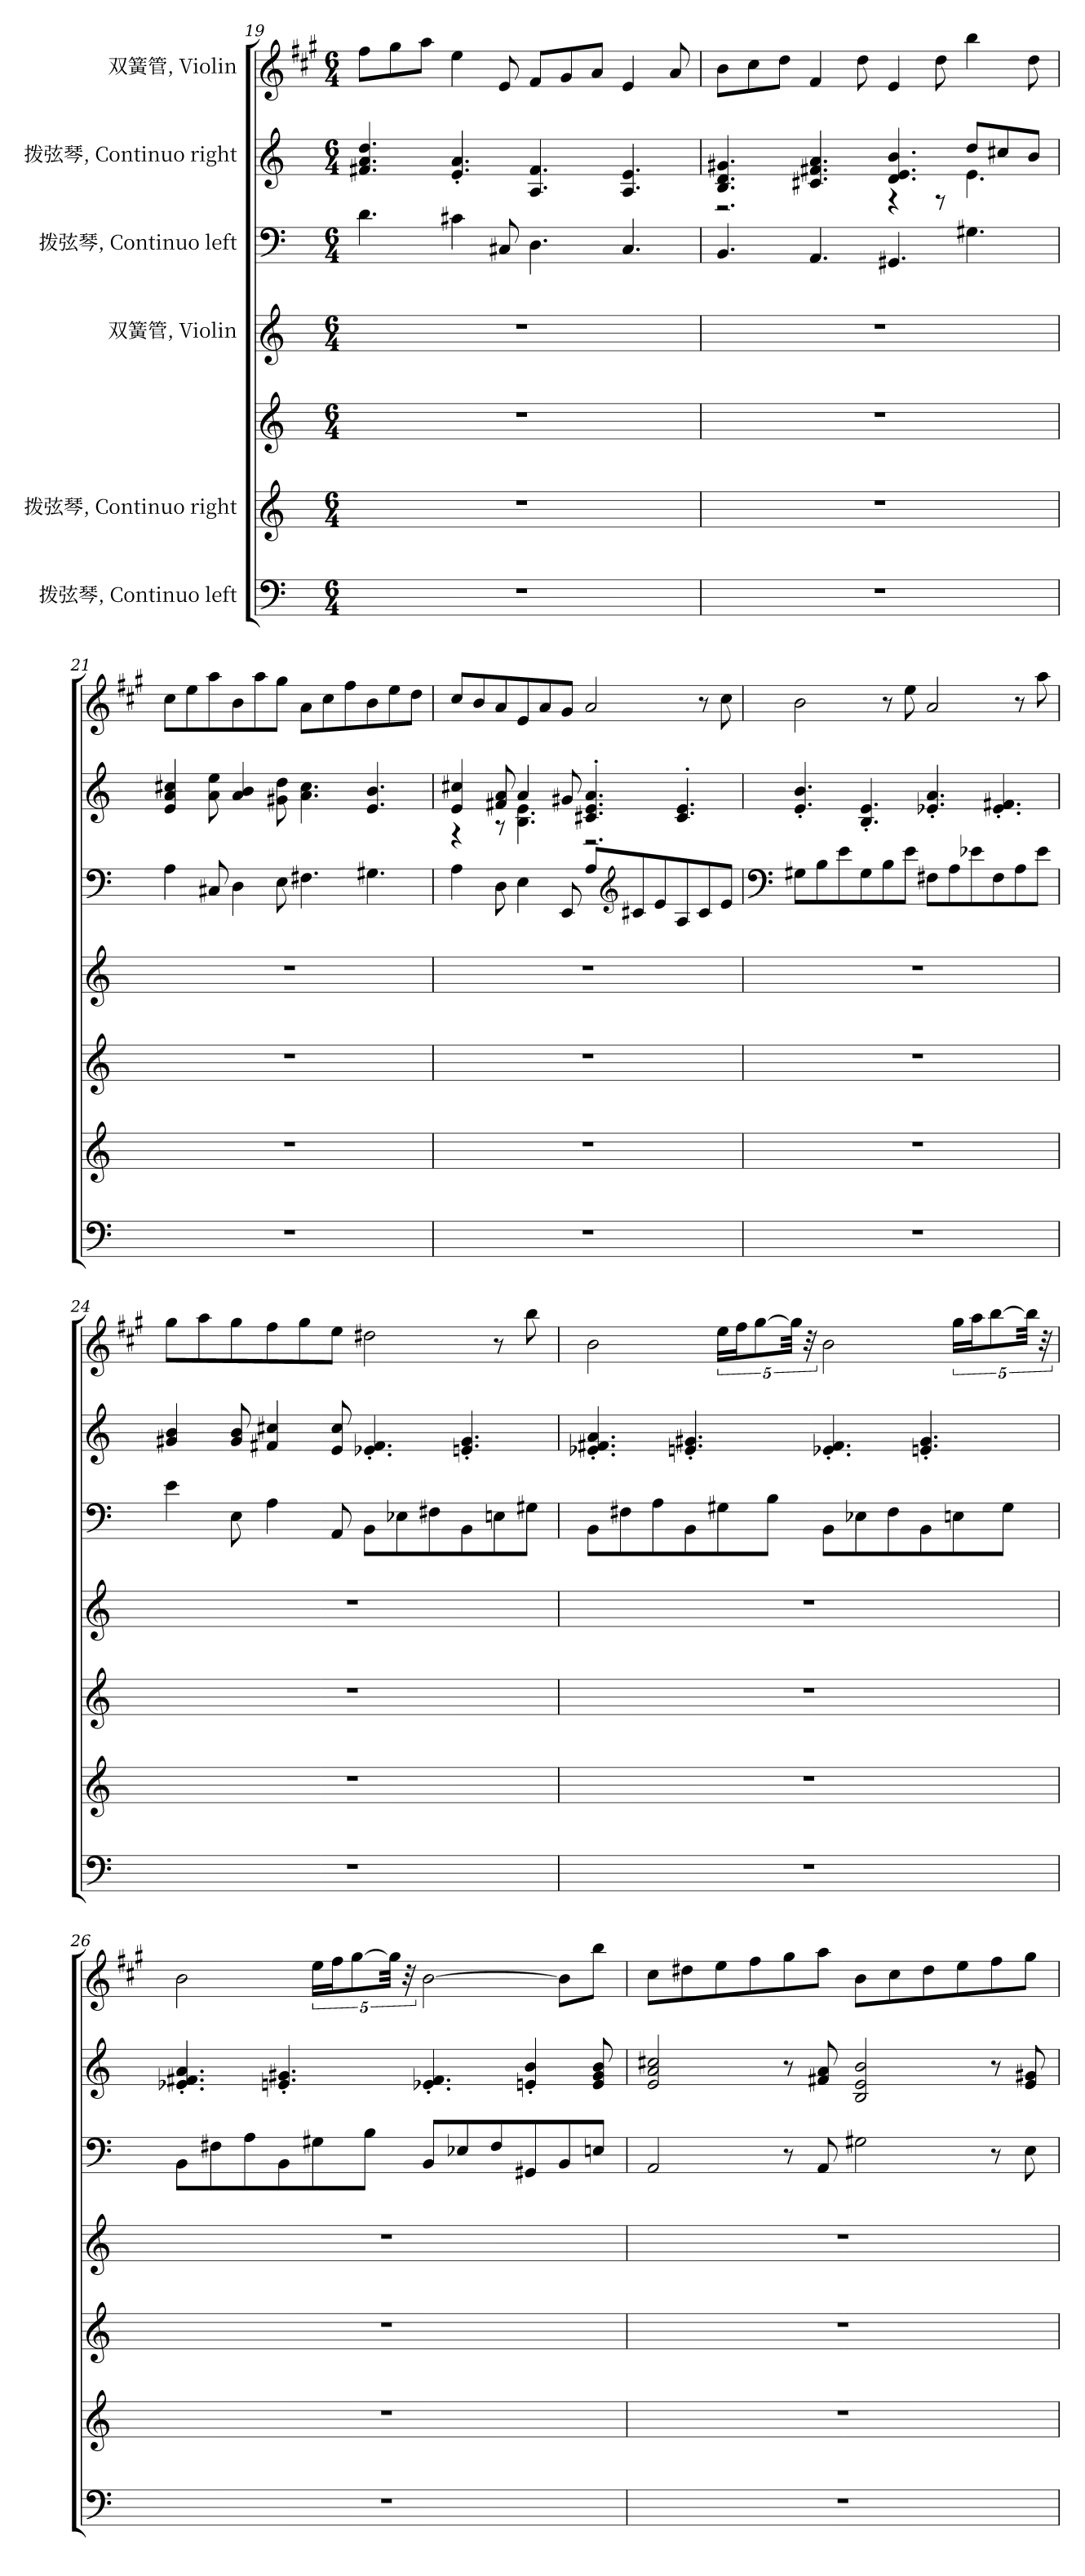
**kern	**kern	**kern	**kern	**kern	**kern	**kern
*part6	*part5	*part5	*part4	*part3	*part2	*part1
*staff7	*staff6	*staff5	*staff4	*staff3	*staff2	*staff1
*I"拨弦琴, Continuo left	*I"拨弦琴, Continuo right	*	*I"双簧管, Violin	*I"拨弦琴, Continuo left	*I"拨弦琴, Continuo right	*I"双簧管, Violin
!!LO:PB:g=z
*clefF4	*clefG2	*clefG2	*clefG2	*clefF4	*clefG2	*clefG2
*k[]	*k[]	*k[]	*k[]	*k[]	*k[]	*k[f#c#g#]
*M6/4	*M6/4	*M6/4	*M6/4	*M6/4	*M6/4	*M6/4
=19	=19	=19	=19	=19	=19	=19
1.r	1.r	1.r	1.r	4.d\	4.f#X/ 4.a/ 4.dd/	8ff#\L
.	.	.	.	.	.	8gg#\
.	.	.	.	.	.	8aa\J
.	.	.	.	4c#X\	4.e/' 4.a/'	4ee\
.	.	.	.	8C#X/	.	8e/
.	.	.	.	4.D\	4.A/ 4.f#/	8f#/L
.	.	.	.	.	.	8g#/
.	.	.	.	.	.	8a/J
.	.	.	.	4.C#/	4.A/ 4.e/	4e/
.	.	.	.	.	.	8a/
=20	=20	=20	=20	=20	=20	=20
*	*	*	*	*	*^	*
1.r	1.r	1.r	1.r	4.BB/	4.B/ 4.d/ 4.g#X/	2.r	8b\L
.	.	.	.	.	.	.	8cc#\
.	.	.	.	.	.	.	8dd\J
.	.	.	.	4.AA/	4.c#X/ 4.f#X/ 4.a/	.	4f#/
.	.	.	.	.	.	.	8dd\
.	.	.	.	4.GG#X/	4.d/ 4.e/ 4.b/	4r	4e/
.	.	.	.	.	.	8r	8dd\
.	.	.	.	4.G#X\	8dd/L	4.e\	4bb\
.	.	.	.	.	8cc#X/	.	.
.	.	.	.	.	8b/J	.	8dd\
*	*	*	*	*	*v	*v	*
=21	=21	=21	=21	=21	=21	=21
1.r	1.r	1.r	1.r	4A\	4e/ 4a/ 4cc#X/	8cc#\L
.	.	.	.	.	.	8ee\
.	.	.	.	8C#X/	8a\ 8ee\	8aa\
.	.	.	.	4D\	4a/ 4b/	8b\
.	.	.	.	.	.	8aa\
.	.	.	.	8E\	8g#X\ 8dd\	8gg#\J
.	.	.	.	4.F#X\	4.a\ 4.cc#\	8a\L
.	.	.	.	.	.	8cc#\
.	.	.	.	.	.	8ff#\
.	.	.	.	4.G#X\	4.e/ 4.b/	8b\
.	.	.	.	.	.	8ee\
.	.	.	.	.	.	8dd\J
!!LO:PB:g=z
=22	=22	=22	=22	=22	=22	=22
*	*	*	*	*	*^	*
1.r	1.r	1.r	1.r	4A\	4e/ 4cc#X/	4r	8cc#/L
.	.	.	.	.	.	.	8b/
.	.	.	.	8D\	8f#X/ 8a/	8r	8a/
.	.	.	.	4E\	4a/	4.B\ 4.e\	8e/
.	.	.	.	.	.	.	8a/
.	.	.	.	8EE/	8g#X/	.	8g#/J
.	.	.	.	8A/L	4.c#X/' 4.e/' 4.a/'	2.r	2a/
*	*	*	*	*clefG2	*	*	*
.	.	.	.	8c#X/	.	.	.
.	.	.	.	8e/	.	.	.
.	.	.	.	8A/	4.c#/' 4.e/'	.	.
.	.	.	.	8c#/	.	.	8r
.	.	.	.	8e/J	.	.	8cc#\
*	*	*	*	*	*v	*v	*
=23	=23	=23	=23	=23	=23	=23
*	*	*	*	*clefF4	*	*
1.r	1.r	1.r	1.r	8G#X\L	4.e/' 4.b/'	2b\
.	.	.	.	8B\	.	.
.	.	.	.	8e\	.	.
.	.	.	.	8G#\	4.B/' 4.e/'	.
.	.	.	.	8B\	.	8r
.	.	.	.	8e\J	.	8ee\
.	.	.	.	8F#X\L	4.e-X/' 4.a/'	2a/
.	.	.	.	8A\	.	.
.	.	.	.	8e-X\	.	.
.	.	.	.	8F#\	4.e-/' 4.f#X/'	.
.	.	.	.	8A\	.	8r
.	.	.	.	8e-\J	.	8aa\
!!LO:PB:g=z
=24	=24	=24	=24	=24	=24	=24
1.r	1.r	1.r	1.r	4e\	4g#X/ 4b/	8gg#\L
.	.	.	.	.	.	8aa\
.	.	.	.	8E\	8g#/ 8b/	8gg#\
.	.	.	.	4A\	4f#X/ 4cc#X/	8ff#\
.	.	.	.	.	.	8gg#\
.	.	.	.	8AA/	8e/ 8cc#/	8ee\J
.	.	.	.	8BB\L	4.e-X/' 4.f#/'	2dd#X\
.	.	.	.	8E-X\	.	.
.	.	.	.	8F#X\	.	.
.	.	.	.	8BB\	4.en/' 4.g#/'	.
.	.	.	.	8En\	.	8r
.	.	.	.	8G#X\J	.	8bb\
=25	=25	=25	=25	=25	=25	=25
1.r	1.r	1.r	1.r	8BB\L	4.e-X/' 4.f#X/' 4.a/'	2b\
.	.	.	.	8F#X\	.	.
.	.	.	.	8A\	.	.
.	.	.	.	8BB\	4.en/' 4.g#X/'	.
.	.	.	.	8G#X\	.	20ee\LL
.	.	.	.	.	.	20ff#\J
.	.	.	.	.	.	[10gg#\
.	.	.	.	8B\J	.	.
.	.	.	.	.	.	40gg#\Jkk]
.	.	.	.	.	.	40r
.	.	.	.	8BB\L	4.e-X/' 4.f#/'	2b\
.	.	.	.	8E-X\	.	.
.	.	.	.	8F#\	.	.
.	.	.	.	8BB\	4.en/' 4.g#/'	.
.	.	.	.	8En\	.	20gg#\LL
.	.	.	.	.	.	20aa\J
.	.	.	.	.	.	[10bb\
.	.	.	.	8G#\J	.	.
.	.	.	.	.	.	40bb\Jkk]
.	.	.	.	.	.	40r
!!LO:PB:g=z
=26	=26	=26	=26	=26	=26	=26
1.r	1.r	1.r	1.r	8BB\L	4.e-X/' 4.f#X/' 4.a/'	2b\
.	.	.	.	8F#X\	.	.
.	.	.	.	8A\	.	.
.	.	.	.	8BB\	4.en/' 4.g#X/'	.
.	.	.	.	8G#X\	.	20ee\LL
.	.	.	.	.	.	20ff#\J
.	.	.	.	.	.	[10gg#\
.	.	.	.	8B\J	.	.
.	.	.	.	.	.	40gg#\Jkk]
.	.	.	.	.	.	40r
.	.	.	.	8BB/L	4.e-X/' 4.f#/'	[2b\
.	.	.	.	8E-X/	.	.
.	.	.	.	8F#/	.	.
.	.	.	.	8GG#X/	4en/' 4b/'	.
.	.	.	.	8BB/	.	8b\L]
.	.	.	.	8En/J	8e/ 8g#/ 8b/	8bb\J
=27	=27	=27	=27	=27	=27	=27
1.r	1.r	1.r	1.r	2AA/	2e/ 2a/ 2cc#X/	8cc#\L
.	.	.	.	.	.	8dd#X\
.	.	.	.	.	.	8ee\
.	.	.	.	.	.	8ff#\
.	.	.	.	8r	8r	8gg#\
.	.	.	.	8AA/	8f#X/ 8a/	8aa\J
.	.	.	.	2G#X\	2B/ 2e/ 2b/	8b\L
.	.	.	.	.	.	8cc#\
.	.	.	.	.	.	8dd#\
.	.	.	.	.	.	8ee\
.	.	.	.	8r	8r	8ff#\
.	.	.	.	8E\	8e/ 8g#X/	8gg#\J
=	=	=	=	=	=	=
*-	*-	*-	*-	*-	*-	*-
